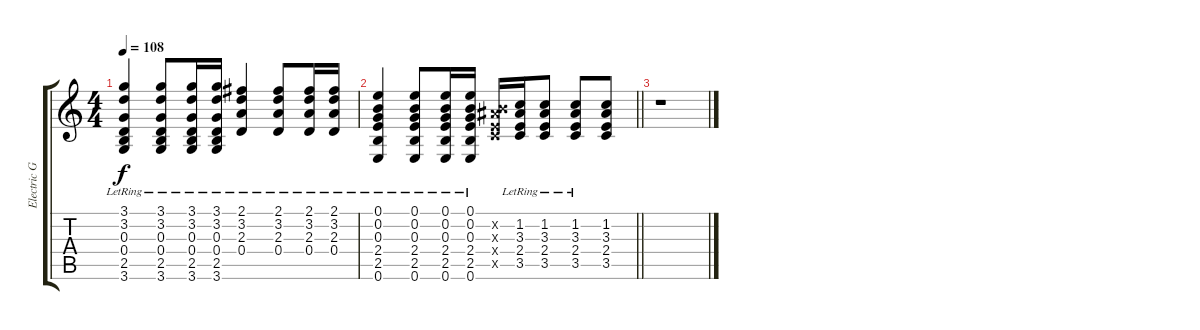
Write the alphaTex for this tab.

\track ("Electric Guitar" "Electric G") {instrument overdrivenguitar}
\staff {score tabs}
\tuning (E4 B3 G3 D3 A2 E2) {hide}
\ts (4 4)
\tempo 108
\clef g2
\ks c
(3.1 3.2 0.3 0.4{lr} 2.5 3.6).4{dy f} (3.1 3.2 0.3 0.4{lr} 2.5 3.6).8 (3.1 3.2 0.3 0.4{lr} 2.5 3.6).16 (3.1 3.2 0.3 0.4{lr} 2.5 3.6).16 (2.1 3.2 2.3 0.4{lr}).4 (2.1 3.2 2.3 0.4{lr}).8 (2.1 3.2 2.3 0.4{lr}).16 (2.1 3.2 2.3 0.4{lr}).16 |
\barLineRight lightlight
(0.1 0.2 0.3 2.4{lr} 2.5 0.6).4 (0.1 0.2 0.3 2.4{lr} 2.5 0.6).8 (0.1 0.2 0.3 2.4{lr} 2.5 0.6).16 (0.1 0.2 0.3 2.4{lr} 2.5 0.6).16 (0.2{x} 3.3{x} 2.4{x} 3.5{x}).16 (1.2 3.3 2.4{lr} 3.5).16 (1.2 3.3 2.4{lr} 3.5).8 (1.2 3.3 2.4{lr} 3.5).8 (1.2 3.3 2.4 3.5).8 |
r.1
